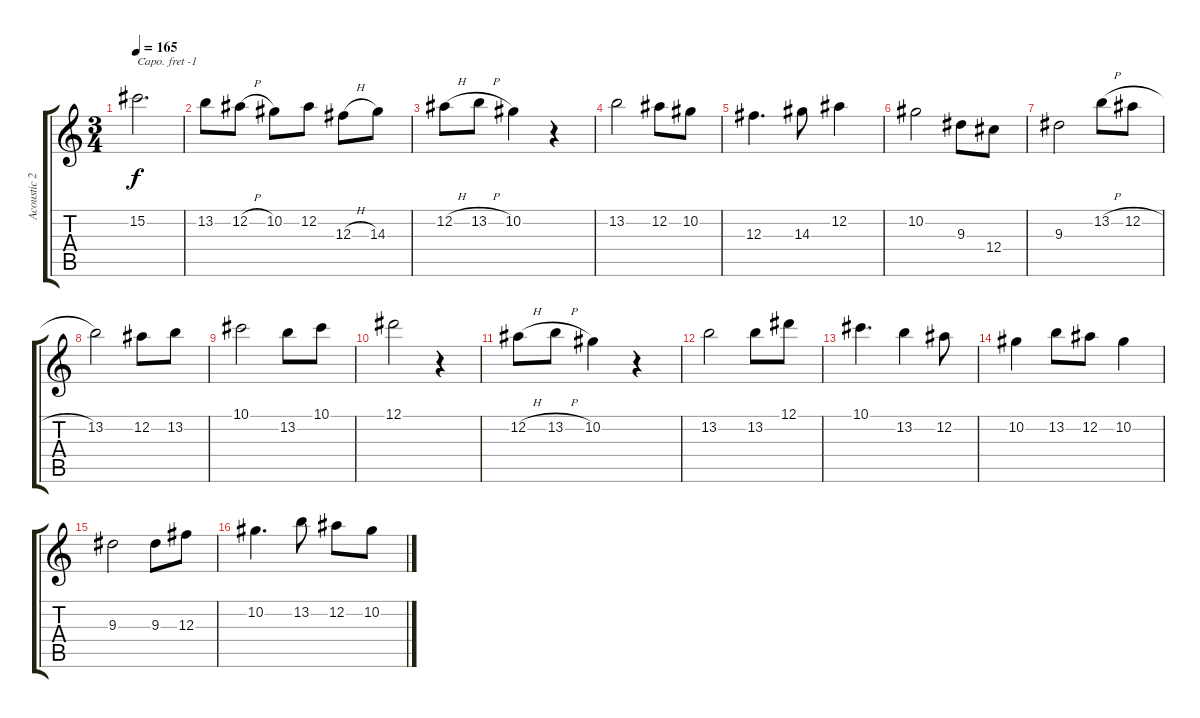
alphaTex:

\track ("Acoustic 2" "Acoustic 2") {instrument acousticguitarsteel}
\staff {score tabs}
\capo -1
\tuning (E4 B3 G3 D3 A2 E2) {hide}
\ts (3 4)
\tempo 165
\clef g2
\ks c
15.2.2{d dy f} |
13.2.8 12.2{h}.8 10.2.8 12.2.8 12.3{h}.8 14.3.8 |
12.2{h}.8 13.2{h}.8 10.2.4 r.4 |
13.2.2 12.2.8 10.2.8 |
12.3.4{d} 14.3.8 12.2.4 |
10.2.2 9.3.8 12.4.8 |
9.3.2 13.2{h}.8 12.2{h}.8 |
13.2.2 12.2.8 13.2.8 |
10.1.2 13.2.8 10.1.8 |
12.1.2 r.4 |
12.2{h}.8 13.2{h}.8 10.2.4 r.4 |
13.2.2 13.2.8 12.1.8 |
10.1.4{d} 13.2.4 12.2.8 |
10.2.4 13.2.8 12.2.8 10.2.4 |
9.3.2 9.3.8 12.3.8 |
10.2.4{d} 13.2.8 12.2.8 10.2.8
